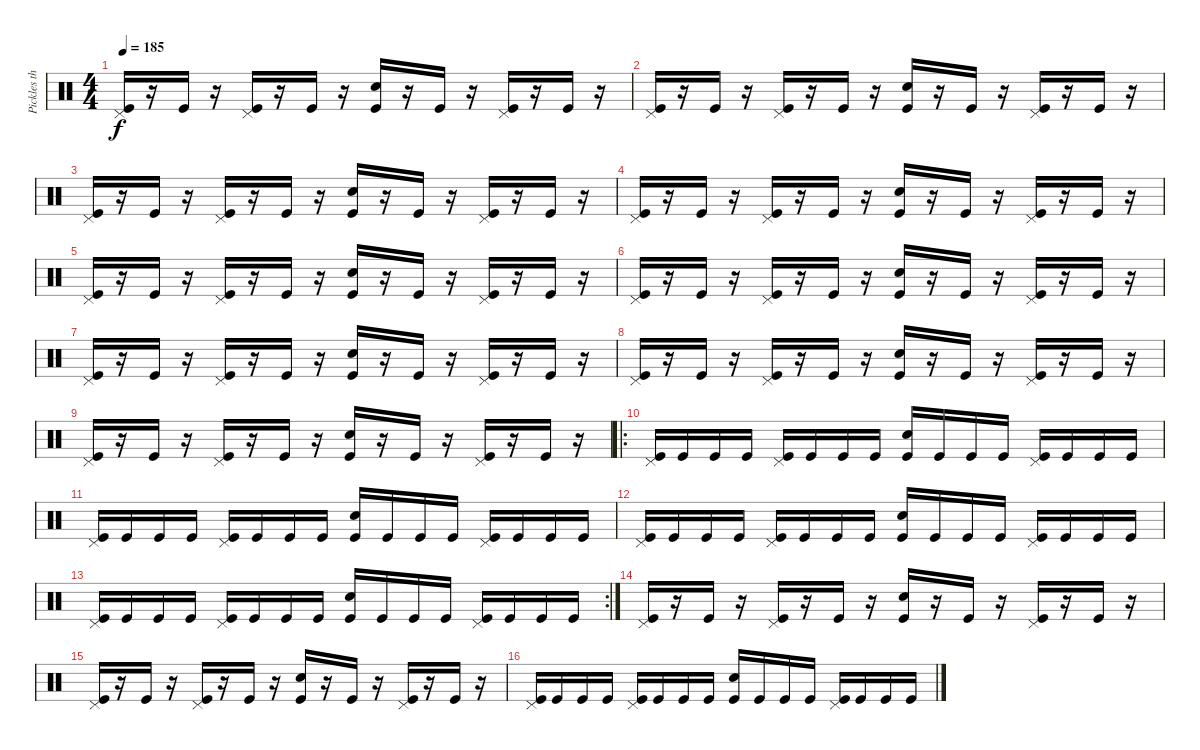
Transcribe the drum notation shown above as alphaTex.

\track ("Pickles the Drummer" "Pickles th") {instrument percussion}
\staff {score}
\articulation defaults
\ts (4 4)
\tempo 185
\clef neutral
\ks c
("Kick (hit)" "Pedal Hi-Hat (hit)").16{dy f} r.16 "Kick (hit)".16 r.16 ("Kick (hit)" "Pedal Hi-Hat (hit)").16 r.16 "Kick (hit)".16 r.16 ("Kick (hit)" "Snare (hit) 2").16 r.16 "Kick (hit)".16 r.16 ("Kick (hit)" "Pedal Hi-Hat (hit)").16 r.16 "Kick (hit)".16 r.16 |
("Kick (hit)" "Pedal Hi-Hat (hit)").16 r.16 "Kick (hit)".16 r.16 ("Kick (hit)" "Pedal Hi-Hat (hit)").16 r.16 "Kick (hit)".16 r.16 ("Kick (hit)" "Snare (hit) 2").16 r.16 "Kick (hit)".16 r.16 ("Kick (hit)" "Pedal Hi-Hat (hit)").16 r.16 "Kick (hit)".16 r.16 |
("Kick (hit)" "Pedal Hi-Hat (hit)").16 r.16 "Kick (hit)".16 r.16 ("Kick (hit)" "Pedal Hi-Hat (hit)").16 r.16 "Kick (hit)".16 r.16 ("Kick (hit)" "Snare (hit) 2").16 r.16 "Kick (hit)".16 r.16 ("Kick (hit)" "Pedal Hi-Hat (hit)").16 r.16 "Kick (hit)".16 r.16 |
("Kick (hit)" "Pedal Hi-Hat (hit)").16 r.16 "Kick (hit)".16 r.16 ("Kick (hit)" "Pedal Hi-Hat (hit)").16 r.16 "Kick (hit)".16 r.16 ("Kick (hit)" "Snare (hit) 2").16 r.16 "Kick (hit)".16 r.16 ("Kick (hit)" "Pedal Hi-Hat (hit)").16 r.16 "Kick (hit)".16 r.16 |
("Kick (hit)" "Pedal Hi-Hat (hit)").16 r.16 "Kick (hit)".16 r.16 ("Kick (hit)" "Pedal Hi-Hat (hit)").16 r.16 "Kick (hit)".16 r.16 ("Kick (hit)" "Snare (hit) 2").16 r.16 "Kick (hit)".16 r.16 ("Kick (hit)" "Pedal Hi-Hat (hit)").16 r.16 "Kick (hit)".16 r.16 |
("Kick (hit)" "Pedal Hi-Hat (hit)").16 r.16 "Kick (hit)".16 r.16 ("Kick (hit)" "Pedal Hi-Hat (hit)").16 r.16 "Kick (hit)".16 r.16 ("Kick (hit)" "Snare (hit) 2").16 r.16 "Kick (hit)".16 r.16 ("Kick (hit)" "Pedal Hi-Hat (hit)").16 r.16 "Kick (hit)".16 r.16 |
("Kick (hit)" "Pedal Hi-Hat (hit)").16 r.16 "Kick (hit)".16 r.16 ("Kick (hit)" "Pedal Hi-Hat (hit)").16 r.16 "Kick (hit)".16 r.16 ("Kick (hit)" "Snare (hit) 2").16 r.16 "Kick (hit)".16 r.16 ("Kick (hit)" "Pedal Hi-Hat (hit)").16 r.16 "Kick (hit)".16 r.16 |
("Kick (hit)" "Pedal Hi-Hat (hit)").16 r.16 "Kick (hit)".16 r.16 ("Kick (hit)" "Pedal Hi-Hat (hit)").16 r.16 "Kick (hit)".16 r.16 ("Kick (hit)" "Snare (hit) 2").16 r.16 "Kick (hit)".16 r.16 ("Kick (hit)" "Pedal Hi-Hat (hit)").16 r.16 "Kick (hit)".16 r.16 |
("Kick (hit)" "Pedal Hi-Hat (hit)").16 r.16 "Kick (hit)".16 r.16 ("Kick (hit)" "Pedal Hi-Hat (hit)").16 r.16 "Kick (hit)".16 r.16 ("Kick (hit)" "Snare (hit) 2").16 r.16 "Kick (hit)".16 r.16 ("Kick (hit)" "Pedal Hi-Hat (hit)").16 r.16 "Kick (hit)".16 r.16 |
\ro
("Kick (hit)" "Pedal Hi-Hat (hit)").16 "Kick (hit)".16 "Kick (hit)".16 "Kick (hit)".16 ("Kick (hit)" "Pedal Hi-Hat (hit)").16 "Kick (hit)".16 "Kick (hit)".16 "Kick (hit)".16 ("Kick (hit)" "Snare (hit) 2").16 "Kick (hit)".16 "Kick (hit)".16 "Kick (hit)".16 ("Kick (hit)" "Pedal Hi-Hat (hit)").16 "Kick (hit)".16 "Kick (hit)".16 "Kick (hit)".16 |
("Kick (hit)" "Pedal Hi-Hat (hit)").16 "Kick (hit)".16 "Kick (hit)".16 "Kick (hit)".16 ("Kick (hit)" "Pedal Hi-Hat (hit)").16 "Kick (hit)".16 "Kick (hit)".16 "Kick (hit)".16 ("Kick (hit)" "Snare (hit) 2").16 "Kick (hit)".16 "Kick (hit)".16 "Kick (hit)".16 ("Kick (hit)" "Pedal Hi-Hat (hit)").16 "Kick (hit)".16 "Kick (hit)".16 "Kick (hit)".16 |
("Kick (hit)" "Pedal Hi-Hat (hit)").16 "Kick (hit)".16 "Kick (hit)".16 "Kick (hit)".16 ("Kick (hit)" "Pedal Hi-Hat (hit)").16 "Kick (hit)".16 "Kick (hit)".16 "Kick (hit)".16 ("Kick (hit)" "Snare (hit) 2").16 "Kick (hit)".16 "Kick (hit)".16 "Kick (hit)".16 ("Kick (hit)" "Pedal Hi-Hat (hit)").16 "Kick (hit)".16 "Kick (hit)".16 "Kick (hit)".16 |
\rc 2
("Kick (hit)" "Pedal Hi-Hat (hit)").16 "Kick (hit)".16 "Kick (hit)".16 "Kick (hit)".16 ("Kick (hit)" "Pedal Hi-Hat (hit)").16 "Kick (hit)".16 "Kick (hit)".16 "Kick (hit)".16 ("Kick (hit)" "Snare (hit) 2").16 "Kick (hit)".16 "Kick (hit)".16 "Kick (hit)".16 ("Kick (hit)" "Pedal Hi-Hat (hit)").16 "Kick (hit)".16 "Kick (hit)".16 "Kick (hit)".16 |
("Kick (hit)" "Pedal Hi-Hat (hit)").16 r.16 "Kick (hit)".16 r.16 ("Kick (hit)" "Pedal Hi-Hat (hit)").16 r.16 "Kick (hit)".16 r.16 ("Kick (hit)" "Snare (hit) 2").16 r.16 "Kick (hit)".16 r.16 ("Kick (hit)" "Pedal Hi-Hat (hit)").16 r.16 "Kick (hit)".16 r.16 |
("Kick (hit)" "Pedal Hi-Hat (hit)").16 r.16 "Kick (hit)".16 r.16 ("Kick (hit)" "Pedal Hi-Hat (hit)").16 r.16 "Kick (hit)".16 r.16 ("Kick (hit)" "Snare (hit) 2").16 r.16 "Kick (hit)".16 r.16 ("Kick (hit)" "Pedal Hi-Hat (hit)").16 r.16 "Kick (hit)".16 r.16 |
("Kick (hit)" "Pedal Hi-Hat (hit)").16 "Kick (hit)".16 "Kick (hit)".16 "Kick (hit)".16 ("Kick (hit)" "Pedal Hi-Hat (hit)").16 "Kick (hit)".16 "Kick (hit)".16 "Kick (hit)".16 ("Kick (hit)" "Snare (hit) 2").16 "Kick (hit)".16 "Kick (hit)".16 "Kick (hit)".16 ("Kick (hit)" "Pedal Hi-Hat (hit)").16 "Kick (hit)".16 "Kick (hit)".16 "Kick (hit)".16
